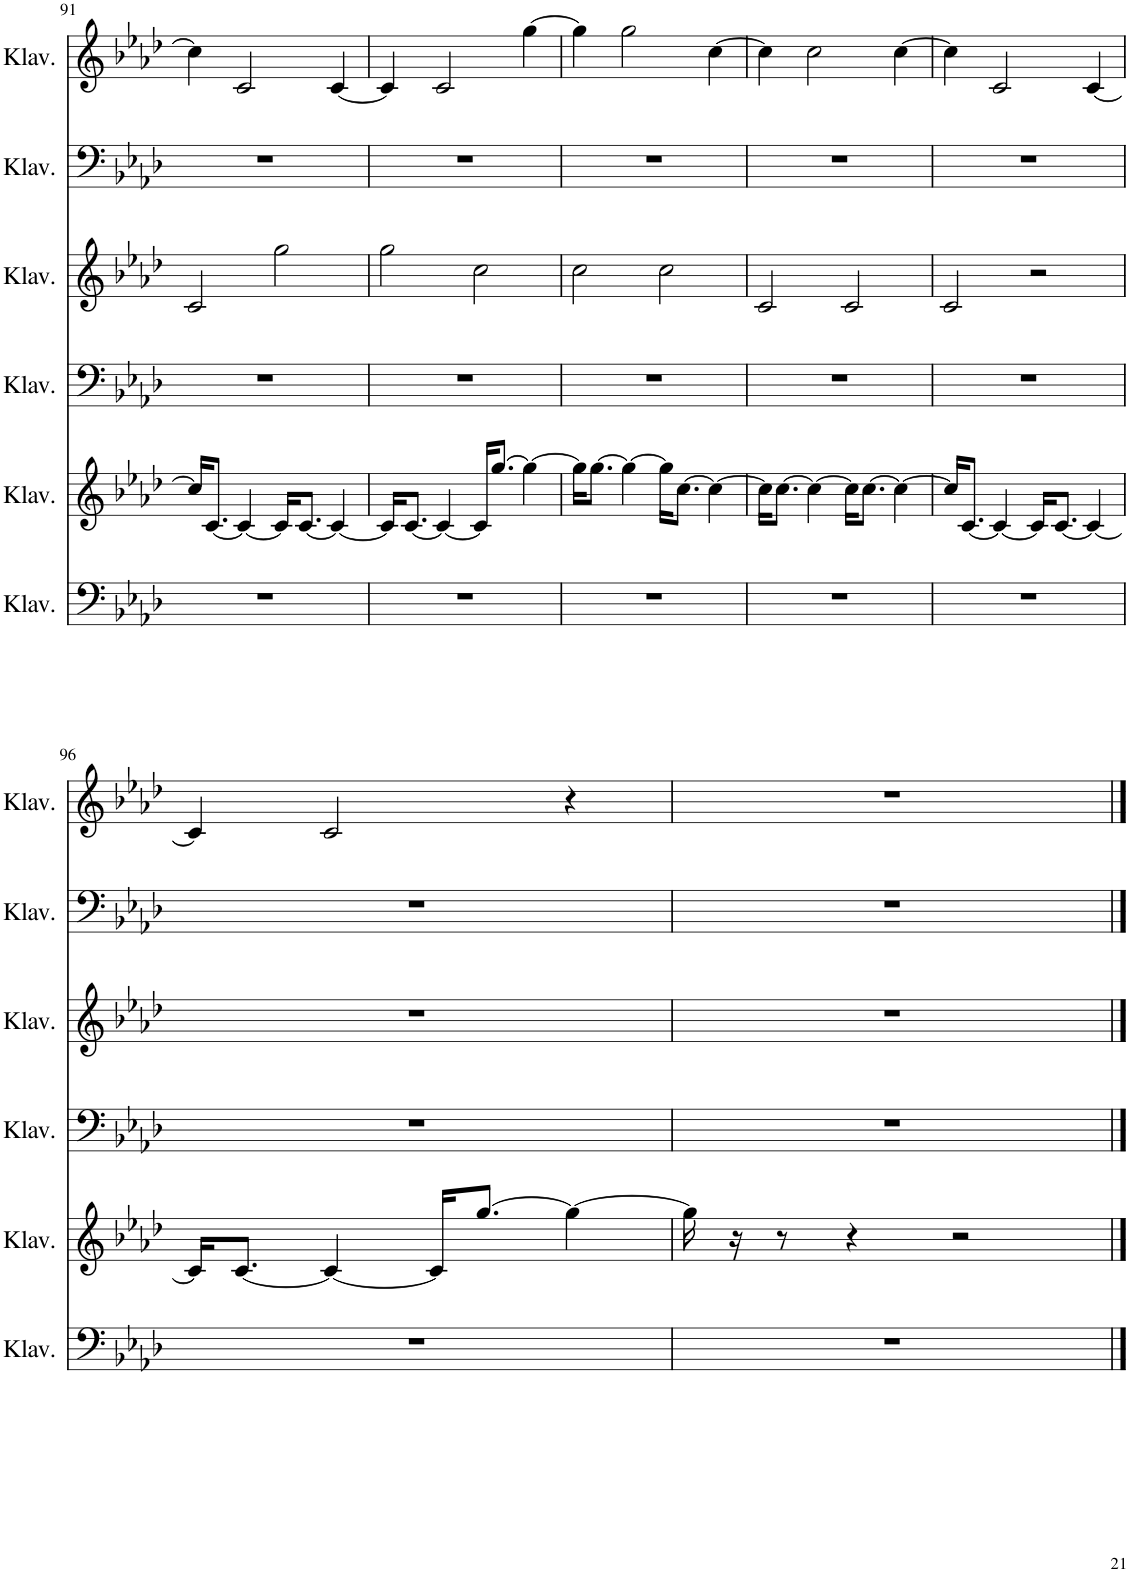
**kern	**kern	**kern	**kern	**kern	**kern
*part6	*part5	*part4	*part3	*part2	*part1
*staff6	*staff5	*staff4	*staff3	*staff2	*staff1
*I"Klavier	*I"Klavier	*I"Klavier	*I"Klavier	*I"Klavier	*I"Klavier
*I'Klav.	*I'Klav.	*I'Klav.	*I'Klav.	*I'Klav.	*I'Klav.
!!LO:PB:g=z
*clefF4	*clefG2	*clefF4	*clefG2	*clefF4	*clefG2
*k[b-e-a-d-]	*k[b-e-a-d-]	*k[b-e-a-d-]	*k[b-e-a-d-]	*k[b-e-a-d-]	*k[b-e-a-d-]
*M4/4	*M4/4	*M4/4	*M4/4	*M4/4	*M4/4
=91	=91	=91	=91	=91	=91
1r	16cc/KL]	1r	2c/	1r	4cc\]
.	[8.c/J	.	.	.	.
.	4c/_	.	.	.	2c/
.	16c/KL]	.	2gg\	.	.
.	[8.c/J	.	.	.	.
.	4c/_	.	.	.	[4c/
=92	=92	=92	=92	=92	=92
1r	16c/KL]	1r	2gg\	1r	4c/]
.	[8.c/J	.	.	.	.
.	4c/_	.	.	.	2c/
.	16c/KL]	.	2cc\	.	.
.	[8.gg/J	.	.	.	.
.	4gg\_	.	.	.	[4gg\
=93	=93	=93	=93	=93	=93
1r	16gg\KL]	1r	2cc\	1r	4gg\]
.	[8.gg\J	.	.	.	.
.	4gg\_	.	.	.	2gg\
.	16gg\KL]	.	2cc\	.	.
.	[8.cc\J	.	.	.	.
.	4cc\_	.	.	.	[4cc\
=94	=94	=94	=94	=94	=94
1r	16cc\KL]	1r	2c/	1r	4cc\]
.	[8.cc\J	.	.	.	.
.	4cc\_	.	.	.	2cc\
.	16cc\KL]	.	2c/	.	.
.	[8.cc\J	.	.	.	.
.	4cc\_	.	.	.	[4cc\
=95	=95	=95	=95	=95	=95
1r	16cc/KL]	1r	2c/	1r	4cc\]
.	[8.c/J	.	.	.	.
.	4c/_	.	.	.	2c/
.	16c/KL]	.	2r	.	.
.	[8.c/J	.	.	.	.
.	4c/_	.	.	.	[4c/
!!LO:LB:g=z
=96	=96	=96	=96	=96	=96
1r	16c/KL]	1r	1r	1r	4c/]
.	[8.c/J	.	.	.	.
.	4c/_	.	.	.	2c/
.	16c/KL]	.	.	.	.
.	[8.gg/J	.	.	.	.
.	4gg\_	.	.	.	4r
=97	=97	=97	=97	=97	=97
1r	16gg\]	1r	1r	1r	1r
.	16r	.	.	.	.
.	8r	.	.	.	.
.	4r	.	.	.	.
.	2r	.	.	.	.
==	==	==	==	==	==
*-	*-	*-	*-	*-	*-
